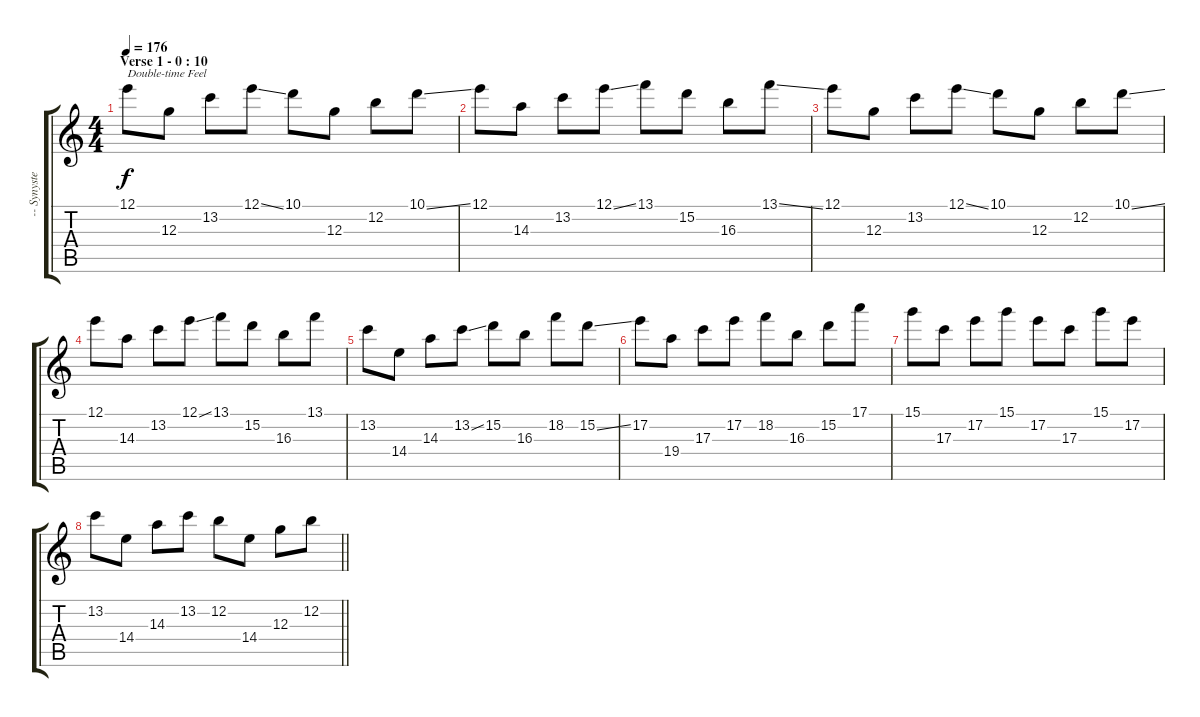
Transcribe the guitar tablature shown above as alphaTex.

\track ("-- Synyster Gates - Lead" "-- Synyste") {instrument distortionguitar}
\staff {score tabs}
\tuning (E4 B3 G3 D3 A2 D2) {hide}
\ts (4 4)
\section ("" "Verse 1 - 0 : 10")
\tempo 176
\clef g2
\ks c
12.1.8{txt "Double-time Feel" dy f volume 11 instrument overdrivenguitar} 12.3.8 13.2.8 12.1{ss}.8 10.1.8 12.3.8 12.2.8 10.1{ss}.8 |
12.1.8 14.3.8 13.2.8 12.1{ss}.8 13.1.8 15.2.8 16.3.8 13.1{ss}.8 |
12.1.8 12.3.8 13.2.8 12.1{ss}.8 10.1.8 12.3.8 12.2.8 10.1{ss}.8 |
12.1.8 14.3.8 13.2.8 12.1{ss}.8 13.1.8 15.2.8 16.3.8 13.1.8 |
13.2.8 14.4.8 14.3.8 13.2{ss}.8 15.2.8 16.3.8 18.2.8 15.2{ss}.8 |
17.2.8 19.4.8 17.3.8 17.2.8 18.2.8 16.3.8 15.2.8 17.1.8 |
15.1.8 17.3.8 17.2.8 15.1.8 17.2.8 17.3.8 15.1.8 17.2.8 |
\barLineRight lightlight
13.2.8 14.4.8 14.3.8 13.2.8 12.2.8 14.4.8 12.3.8 12.2.8
